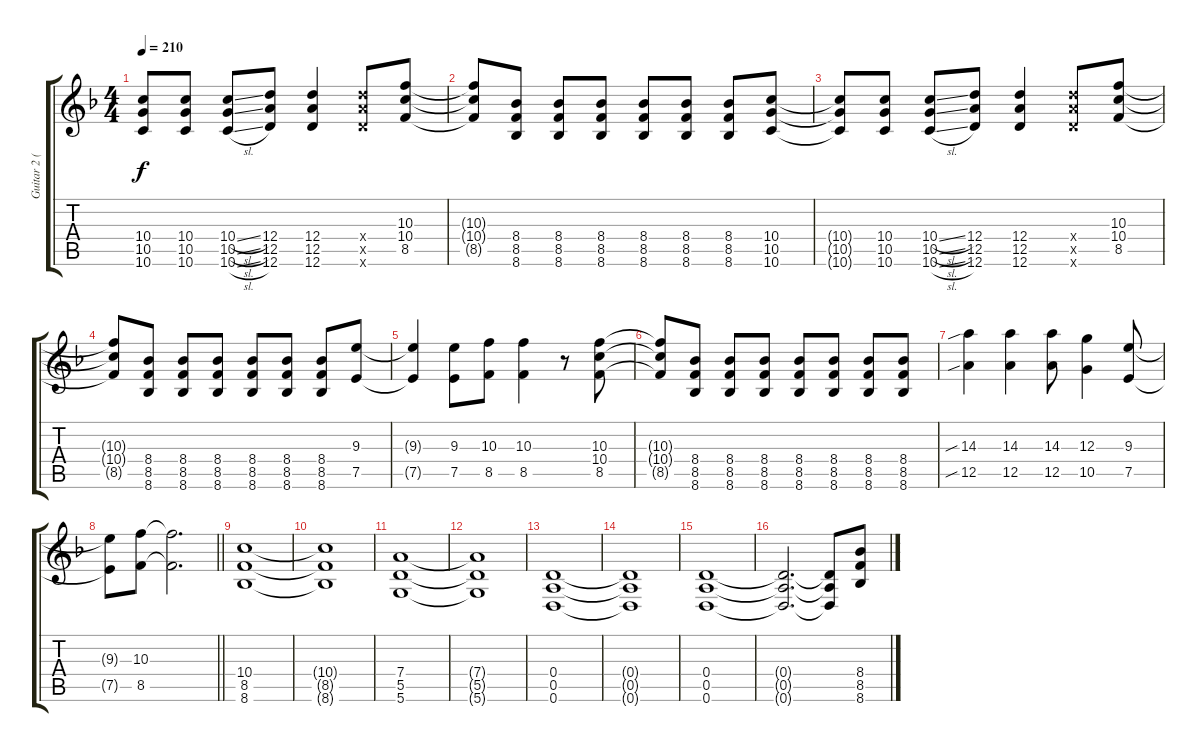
\track ("Guitar 2 (Dist.)" "Guitar 2 (") {instrument distortionguitar}
\staff {score tabs}
\tuning (E4 B3 G3 D3 A2 D2) {hide}
\ts (4 4)
\tempo 210
\clef g2
\ks f
(10.4{t} 10.5{t} 10.6{t}).8{dy f} (10.4 10.5 10.6).8 (10.4{sl} 10.5{sl} 10.6{sl}).8 (12.4 12.5 12.6).8 (12.4 12.5 12.6).4 (12.4{x} 12.5{x} 12.6{x}).8 (10.3 10.4 8.5).8 |
(10.3{t} 10.4{t} 8.5{t}).8 (8.4 8.5 8.6).8 (8.4 8.5 8.6).8 (8.4 8.5 8.6).8 (8.4 8.5 8.6).8 (8.4 8.5 8.6).8 (8.4 8.5 8.6).8 (10.4 10.5 10.6).8 |
(10.4{t} 10.5{t} 10.6{t}).8 (10.4 10.5 10.6).8 (10.4{sl} 10.5{sl} 10.6{sl}).8 (12.4 12.5 12.6).8 (12.4 12.5 12.6).4 (12.4{x} 12.5{x} 12.6{x}).8 (10.3 10.4 8.5).8 |
(10.3{t} 10.4{t} 8.5{t}).8 (8.4 8.5 8.6).8 (8.4 8.5 8.6).8 (8.4 8.5 8.6).8 (8.4 8.5 8.6).8 (8.4 8.5 8.6).8 (8.4 8.5 8.6).8 (9.3 7.5).8 |
(9.3{t} 7.5{t}).4 (9.3 7.5).8 (10.3 8.5).8 (10.3 8.5).4 r.8 (10.3 10.4 8.5).8 |
(10.3{t} 10.4{t} 8.5{t}).8 (8.4 8.5 8.6).8 (8.4 8.5 8.6).8 (8.4 8.5 8.6).8 (8.4 8.5 8.6).8 (8.4 8.5 8.6).8 (8.4 8.5 8.6).8 (8.4 8.5 8.6).8 |
(14.3{sib} 12.5{sib}).4 (14.3 12.5).4 (14.3 12.5).8 (12.3 10.5).4 (9.3 7.5).8 |
\barLineRight lightlight
(9.3{t} 7.5{t}).8 (10.3 8.5).8 (10.3{t} 8.5{t}).2{d} |
(10.4 8.5 8.6).1 |
(10.4{t} 8.5{t} 8.6{t}).1 |
(7.4 5.5 5.6).1 |
(7.4{t} 5.5{t} 5.6{t}).1 |
(0.4 0.5 0.6).1 |
(0.4{t} 0.5{t} 0.6{t}).1 |
(0.4 0.5 0.6).1 |
(0.4{t} 0.5{t} 0.6{t}).2{d} (0.4{t} 0.5{t} 0.6{t}).8 (8.4 8.5 8.6).8
